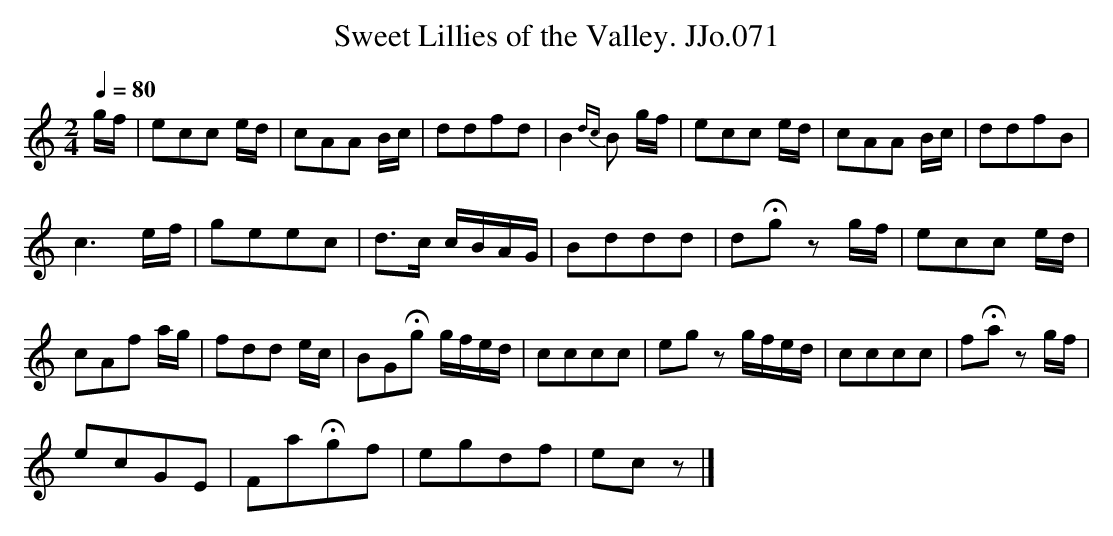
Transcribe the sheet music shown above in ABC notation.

X:1
T:Sweet Lillies of the Valley. JJo.071
L:1/8
M:2/4
Q:1/4=80
K:C
g/f/|ecc e/d/|cAA B/c/|ddfd|B2{dc}B g/f/|ecc e/d/|cAA B/c/|ddfB|!
c3e/f/|geec|d>c c/B/A/G/|Bddd|dHg zg/f/|ecc e/d/|!
cAf a/g/|fdd e/c/|BGHg g/f/e/d/|cccc|egz g/f/e/d/|cccc|fHa zg/f/|!
ecGE|FaHgf|egdf|ecz|]
